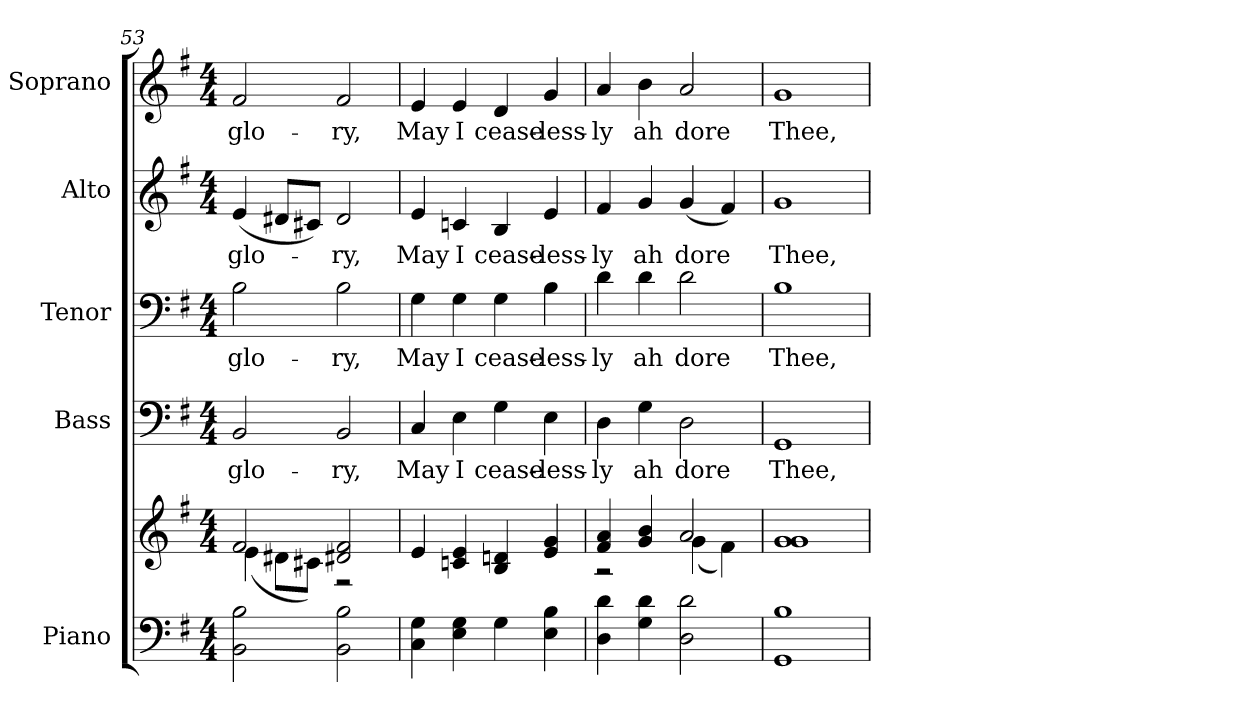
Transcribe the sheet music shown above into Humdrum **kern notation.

**kern	**kern	**kern	**text	**kern	**text	**kern	**text	**kern	**text
*part5	*part5	*part4	*part4	*part3	*part3	*part2	*part2	*part1	*part1
*staff6	*staff5	*staff4	*staff4	*staff3	*staff3	*staff2	*staff2	*staff1	*staff1
*I"Piano	*	*I"Bass	*	*I"Tenor	*	*I"Alto	*	*I"Soprano	*
*I'Pno.	*	*I'B.	*	*I'T.	*	*I'A.	*	*I'S.	*
*clefF4	*clefG2	*clefF4	*	*clefF4	*	*clefG2	*	*clefG2	*
*k[f#]	*k[f#]	*k[f#]	*	*k[f#]	*	*k[f#]	*	*k[f#]	*
*G:	*G:	*G:	*	*G:	*	*G:	*	*G:	*
*M4/4	*M4/4	*M4/4	*	*M4/4	*	*M4/4	*	*M4/4	*
=53	=53	=53	=53	=53	=53	=53	=53	=53	=53
*	*^	*	*	*	*	*	*	*	*
!	!	!	!	!LO:LY:b:color=#000000	!	!	!	!	!	!
!	!	!	!	!	!	!LO:LY:b:color=#000000	!	!	!	!
!	!	!	!	!	!	!	!	!LO:LY:b:color=#000000	!	!
!	!	!	!	!	!	!	!	!	!	!LO:LY:b:color=#000000
2BBi\ 2Bi	2f#i/	(4ei\	2BBi/	glo-	2Bi\	glo-	(4ei/	glo-	2f#i/	glo-
.	.	8d#Xi\L	.	.	.	.	8d#Xi/L	.	.	.
.	.	8c#Xi\J)	.	.	.	.	8c#Xi/J)	.	.	.
!	!	!	!	!LO:LY:b:color=#000000	!	!	!	!	!	!
!	!	!	!	!	!	!LO:LY:b:color=#000000	!	!	!	!
!	!	!	!	!	!	!	!	!LO:LY:b:color=#000000	!	!
!	!	!	!	!	!	!	!	!	!	!LO:LY:b:color=#000000
2BBi\ 2Bi	2d#Xi/ 2f#i	2r	2BBi/	-ry,	2Bi\	-ry,	2d#i/	-ry,	2f#i/	-ry,
*	*v	*v	*	*	*	*	*	*	*	*
=54	=54	=54	=54	=54	=54	=54	=54	=54	=54
*	*^	*	*	*	*	*	*	*	*
!	!	!	!	!LO:LY:b:color=#000000	!	!	!	!	!	!
*	*v	*v	*	*	*	*	*	*	*	*
*	*^	*	*	*	*	*	*	*	*
!	!	!	!	!	!	!LO:LY:b:color=#000000	!	!	!	!
*	*v	*v	*	*	*	*	*	*	*	*
*	*^	*	*	*	*	*	*	*	*
!	!	!	!	!	!	!	!	!LO:LY:b:color=#000000	!	!
*	*v	*v	*	*	*	*	*	*	*	*
*	*^	*	*	*	*	*	*	*	*
!	!	!	!	!	!	!	!	!	!	!LO:LY:b:color=#000000
*	*v	*v	*	*	*	*	*	*	*	*
4Ci\ 4Gi	4ei/	4Ci/	May	4Gi\	May	4ei/	May	4ei/	May
!	!	!	!LO:LY:b:color=#000000	!	!	!	!	!	!
!	!	!	!	!	!LO:LY:b:color=#000000	!	!	!	!
!	!	!	!	!	!	!	!LO:LY:b:color=#000000	!	!
!	!	!	!	!	!	!	!	!	!LO:LY:b:color=#000000
4Ei\ 4Gi	4cni/ 4ei	4Ei\	I	4Gi\	I	4cni/	I	4ei/	I
!	!	!	!LO:LY:b:color=#000000	!	!	!	!	!	!
!	!	!	!	!	!LO:LY:b:color=#000000	!	!	!	!
!	!	!	!	!	!	!	!LO:LY:b:color=#000000	!	!
!	!	!	!	!	!	!	!	!	!LO:LY:b:color=#000000
4Gi\	4Bi/ 4dni	4Gi\	cease-	4Gi\	cease-	4Bi/	cease-	4di/	cease-
!	!	!	!LO:LY:b:color=#000000	!	!	!	!	!	!
!	!	!	!	!	!LO:LY:b:color=#000000	!	!	!	!
!	!	!	!	!	!	!	!LO:LY:b:color=#000000	!	!
!	!	!	!	!	!	!	!	!	!LO:LY:b:color=#000000
4Ei\ 4Bi	4ei/ 4gi	4Ei\	-less-	4Bi\	-less-	4ei/	-less-	4gi/	-less-
!!LO:PB:g=z
=55	=55	=55	=55	=55	=55	=55	=55	=55	=55
*	*^	*	*	*	*	*	*	*	*
!	!	!	!	!LO:LY:b:color=#000000	!	!	!	!	!	!
!	!	!	!	!	!	!LO:LY:b:color=#000000	!	!	!	!
!	!	!	!	!	!	!	!	!LO:LY:b:color=#000000	!	!
!	!	!	!	!	!	!	!	!	!	!LO:LY:b:color=#000000
4Di\ 4di	4f#i/ 4ai	2r	4Di\	-ly	4di\	-ly	4f#i/	-ly	4ai/	-ly
!	!	!	!	!LO:LY:b:color=#000000	!	!	!	!	!	!
!	!	!	!	!	!	!LO:LY:b:color=#000000	!	!	!	!
!	!	!	!	!	!	!	!	!LO:LY:b:color=#000000	!	!
!	!	!	!	!	!	!	!	!	!	!LO:LY:b:color=#000000
4Gi\ 4di	4gi/ 4bi	.	4Gi\	ah	4di\	ah	4gi/	ah	4bi\	ah
!	!	!	!	!LO:LY:b:color=#000000	!	!	!	!	!	!
!	!	!	!	!	!	!LO:LY:b:color=#000000	!	!	!	!
!	!	!	!	!	!	!	!	!LO:LY:b:color=#000000	!	!
!	!	!	!	!	!	!	!	!	!	!LO:LY:b:color=#000000
2Di\ 2di	2ai/	(4gi\	2Di\	dore	2di\	dore	(4gi/	dore	2ai/	dore
.	.	4f#i\)	.	.	.	.	4f#i/)	.	.	.
*	*v	*v	*	*	*	*	*	*	*	*
=56	=56	=56	=56	=56	=56	=56	=56	=56	=56
*	*^	*	*	*	*	*	*	*	*
!	!	!	!	!LO:LY:b:color=#000000	!	!	!	!	!	!
*	*v	*v	*	*	*	*	*	*	*	*
*	*^	*	*	*	*	*	*	*	*
!	!	!	!	!	!	!LO:LY:b:color=#000000	!	!	!	!
*	*v	*v	*	*	*	*	*	*	*	*
*	*^	*	*	*	*	*	*	*	*
!	!	!	!	!	!	!	!	!LO:LY:b:color=#000000	!	!
*	*v	*v	*	*	*	*	*	*	*	*
*	*^	*	*	*	*	*	*	*	*
!	!	!	!	!	!	!	!	!	!	!LO:LY:b:color=#000000
*	*v	*v	*	*	*	*	*	*	*	*
1GGi 1Bi	1gi 1gi	1GGi	Thee,	1Bi	Thee,	1gi	Thee,	1gi	Thee,
=	=	=	=	=	=	=	=	=	=
*-	*-	*-	*-	*-	*-	*-	*-	*-	*-
